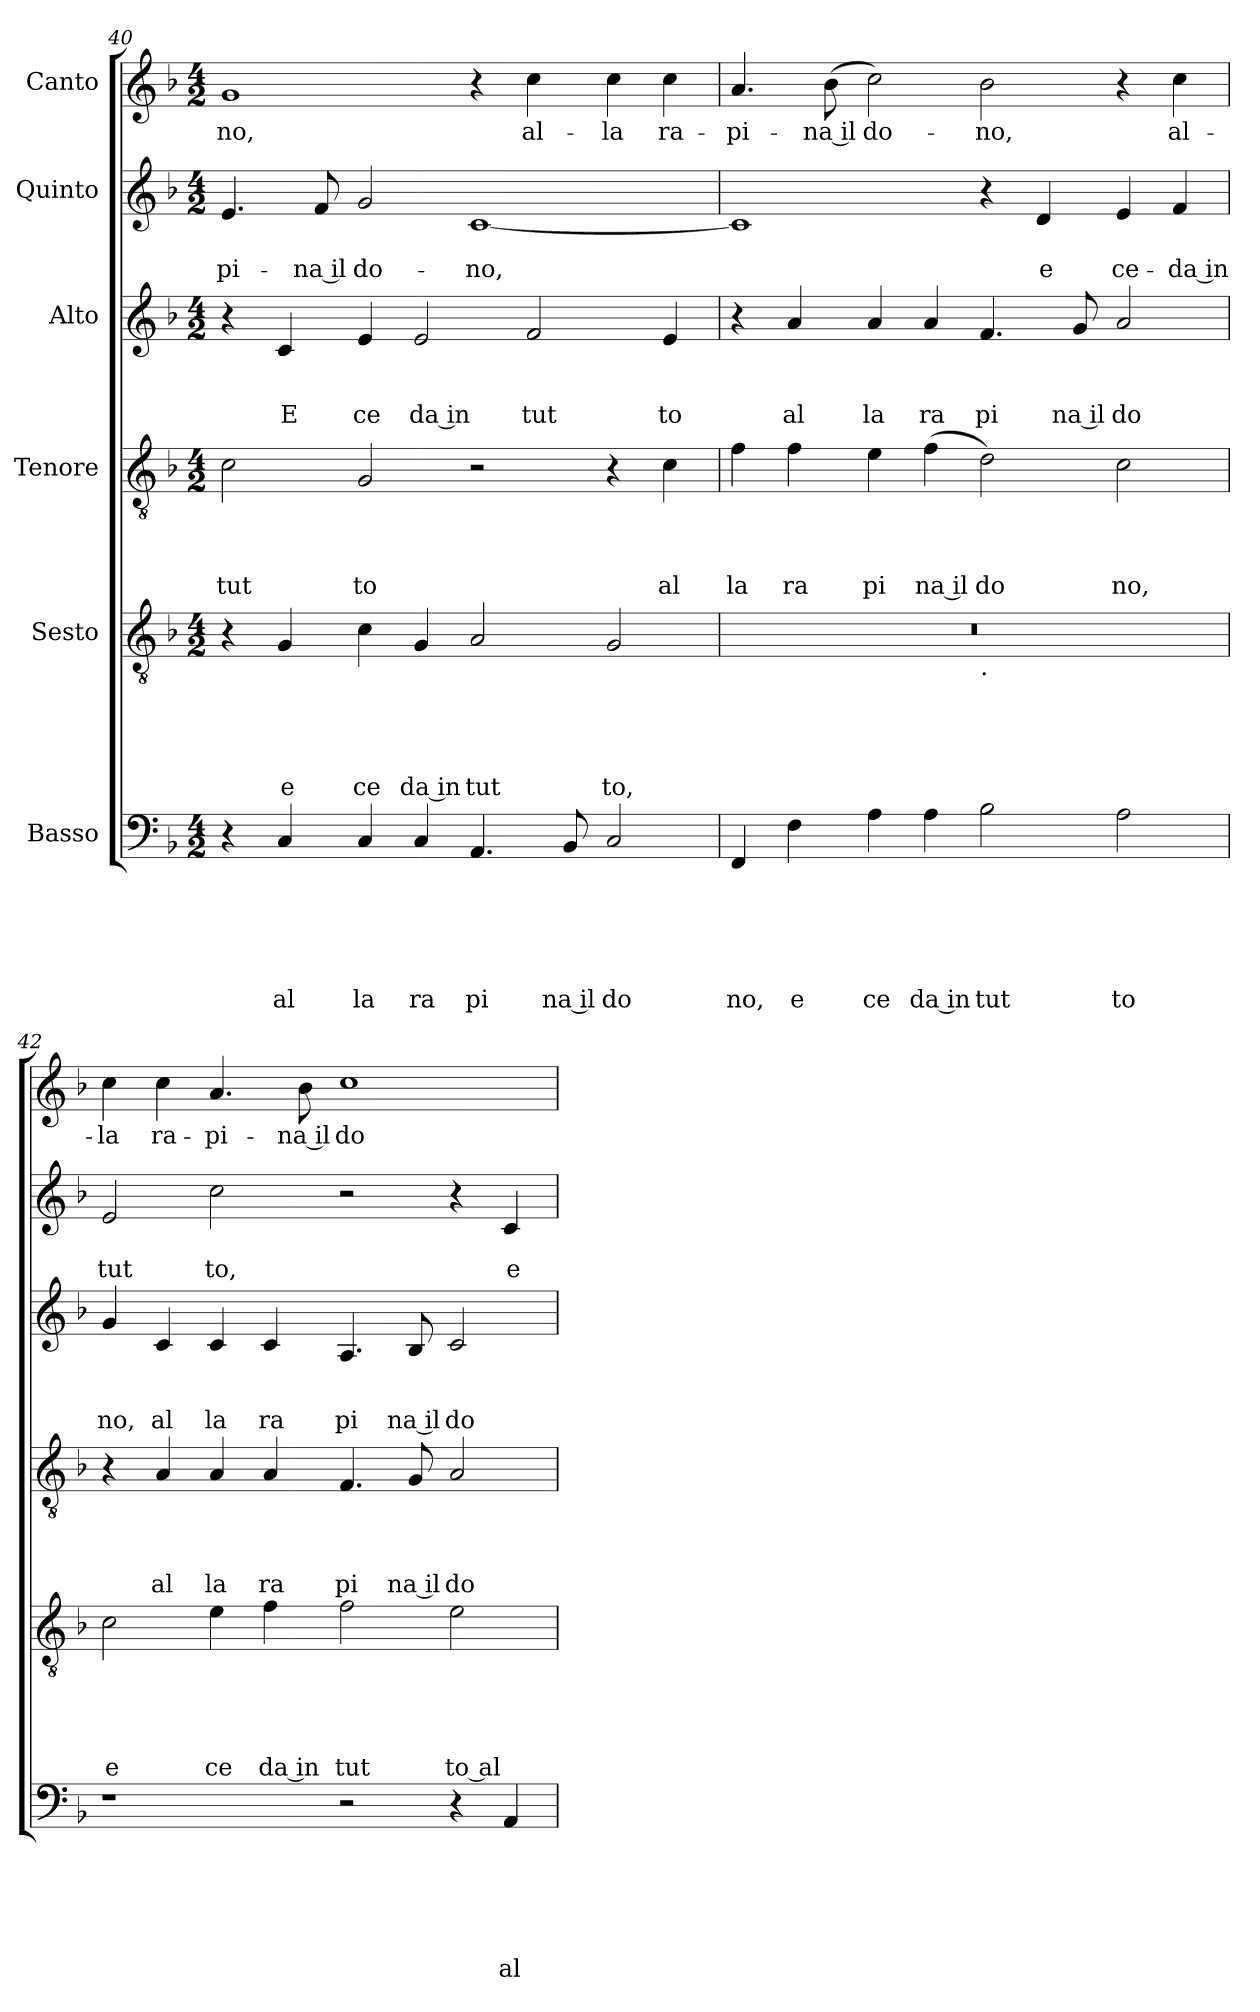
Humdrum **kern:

**kern	**text	**text	**text	**text	**text	**text	**kern	**text	**text	**text	**text	**text	**kern	**text	**text	**text	**text	**kern	**text	**text	**text	**kern	**text	**text	**kern	**text
*part6	*part6	*part6	*part6	*part6	*part6	*part6	*part5	*part5	*part5	*part5	*part5	*part5	*part4	*part4	*part4	*part4	*part4	*part3	*part3	*part3	*part3	*part2	*part2	*part2	*part1	*part1
*staff6	*staff6	*staff6	*staff6	*staff6	*staff6	*staff6	*staff5	*staff5	*staff5	*staff5	*staff5	*staff5	*staff4	*staff4	*staff4	*staff4	*staff4	*staff3	*staff3	*staff3	*staff3	*staff2	*staff2	*staff2	*staff1	*staff1
*I"Basso	*	*	*	*	*	*	*I"Sesto	*	*	*	*	*	*I"Tenore	*	*	*	*	*I"Alto	*	*	*	*I"Quinto	*	*	*I"Canto	*
*clefF4	*	*	*	*	*	*	*clefGv2	*	*	*	*	*	*clefGv2	*	*	*	*	*clefG2	*	*	*	*clefG2	*	*	*clefG2	*
*k[b-]	*	*	*	*	*	*	*k[b-]	*	*	*	*	*	*k[b-]	*	*	*	*	*k[b-]	*	*	*	*k[b-]	*	*	*k[b-]	*
*F:	*	*	*	*	*	*	*F:	*	*	*	*	*	*F:	*	*	*	*	*F:	*	*	*	*F:	*	*	*F:	*
*M4/2	*	*	*	*	*	*	*M4/2	*	*	*	*	*	*M4/2	*	*	*	*	*M4/2	*	*	*	*M4/2	*	*	*M4/2	*
=40	=40	=40	=40	=40	=40	=40	=40	=40	=40	=40	=40	=40	=40	=40	=40	=40	=40	=40	=40	=40	=40	=40	=40	=40	=40	=40
!	!	!	!	!	!	!	!	!	!	!	!	!	!	!	!	!	!LO:LY:b	!	!	!	!	!	!	!LO:LY:b	!	!LO:LY:b
4r	.	.	.	.	.	.	4r	.	.	.	.	.	2c\	.	.	.	tut	4r	.	.	.	4.e/	.	-pi-	1g	-no,
!	!	!	!	!	!	!LO:LY:b	!	!	!	!	!	!LO:LY:b	!	!	!	!	!	!	!	!	!LO:LY:b	!	!	!	!	!
4C/	.	.	.	.	.	al	4G/	.	.	.	.	e	.	.	.	.	.	4c/	.	.	E	.	.	.	.	.
!	!	!	!	!	!	!	!	!	!	!	!	!	!	!	!	!	!	!	!	!	!	!	!	!LO:LY:b:rj	!	!
.	.	.	.	.	.	.	.	.	.	.	.	.	.	.	.	.	.	.	.	.	.	8f/	.	-na il	.	.
!	!	!	!	!	!	!LO:LY:b	!	!	!	!	!	!LO:LY:b	!	!	!	!	!LO:LY:b	!	!	!	!LO:LY:b	!	!	!LO:LY:b	!	!
4C/	.	.	.	.	.	la	4c\	.	.	.	.	ce	2G/	.	.	.	to	4e/	.	.	ce	2g/	.	do-	.	.
!	!	!	!	!	!	!LO:LY:b	!	!	!	!	!	!LO:LY:b:rj	!	!	!	!	!	!	!	!	!LO:LY:b:rj	!	!	!	!	!
4C/	.	.	.	.	.	ra	4G/	.	.	.	.	da in	.	.	.	.	.	2e/	.	.	da in	.	.	.	.	.
!	!	!	!	!	!	!LO:LY:b	!	!	!	!	!	!LO:LY:b	!	!	!	!	!	!	!	!	!	!	!	!LO:LY:b	!	!
4.AA/	.	.	.	.	.	pi	2A/	.	.	.	.	tut	2r	.	.	.	.	.	.	.	.	[<1c	.	-no,	4r	.
!	!	!	!	!	!	!	!	!	!	!	!	!	!	!	!	!	!	!	!	!	!LO:LY:b	!	!	!	!	!LO:LY:b
.	.	.	.	.	.	.	.	.	.	.	.	.	.	.	.	.	.	2f/	.	.	tut	.	.	.	4cc\	al-
!	!	!	!	!	!	!LO:LY:b:rj	!	!	!	!	!	!	!	!	!	!	!	!	!	!	!	!	!	!	!	!
8BB-/	.	.	.	.	.	na il	.	.	.	.	.	.	.	.	.	.	.	.	.	.	.	.	.	.	.	.
!	!	!	!	!	!	!LO:LY:b	!	!	!	!	!	!LO:LY:b	!	!	!	!	!	!	!	!	!	!	!	!	!	!LO:LY:b
2C/	.	.	.	.	.	do	2G/	.	.	.	.	to,	4r	.	.	.	.	.	.	.	.	.	.	.	4cc\	-la
!	!	!	!	!	!	!	!	!	!	!	!	!	!	!	!	!	!LO:LY:b	!	!	!	!LO:LY:b	!	!	!	!	!LO:LY:b
.	.	.	.	.	.	.	.	.	.	.	.	.	4c\	.	.	.	al	4e/	.	.	to	.	.	.	4cc\	ra-
=41	=41	=41	=41	=41	=41	=41	=41	=41	=41	=41	=41	=41	=41	=41	=41	=41	=41	=41	=41	=41	=41	=41	=41	=41	=41	=41
!	!	!	!	!	!	!LO:LY:b	!	!	!	!	!	!	!	!	!	!	!LO:LY:b	!	!	!	!	!	!	!	!	!LO:LY:b
*	*	*	*	*	*	*	*^	*	*	*	*	*	*	*	*	*	*	*	*	*	*	*	*	*	*	*
4FF/	.	.	.	.	.	no,	0r	1ryy	.	.	.	.	.	4f\	.	.	.	la	4r	.	.	.	1c]	.	.	4.a/	-pi-
!	!	!	!	!	!	!LO:LY:b	!	!	!	!	!	!	!	!	!	!	!	!LO:LY:b	!	!	!	!LO:LY:b	!	!	!	!	!
4F\	.	.	.	.	.	e	.	.	.	.	.	.	.	4f\	.	.	.	ra	4a/	.	.	al	.	.	.	.	.
!	!	!	!	!	!	!	!	!	!	!	!	!	!	!	!	!	!	!	!	!	!	!	!	!	!	!	!LO:LY:b:rj
.	.	.	.	.	.	.	.	.	.	.	.	.	.	.	.	.	.	.	.	.	.	.	.	.	.	(<8b-\	-na il
!	!	!	!	!	!	!LO:LY:b	!	!	!	!	!	!	!	!	!	!	!	!LO:LY:b	!	!	!	!LO:LY:b	!	!	!	!	!LO:LY:b
4A\	.	.	.	.	.	ce	.	.	.	.	.	.	.	4e\	.	.	.	pi	4a/	.	.	la	.	.	.	2cc\)	do-
!	!	!	!	!	!	!LO:LY:b:rj	!	!	!	!	!	!	!	!	!	!	!	!LO:LY:b:rj	!	!	!	!LO:LY:b	!	!	!	!	!
4A\	.	.	.	.	.	da in	.	.	.	.	.	.	.	(<4f\	.	.	.	na il	4a/	.	.	ra	.	.	.	.	.
!	!	!	!	!	!	!	!	!LO:TX:b:t=.	!	!	!	!	!	!	!	!	!	!	!	!	!	!	!	!	!	!	!
!	!	!	!	!	!	!LO:LY:b	!	!	!	!	!	!	!	!	!	!	!	!LO:LY:b	!	!	!	!LO:LY:b	!	!	!	!	!LO:LY:b
2B-\	.	.	.	.	.	tut	.	1ryy	.	.	.	.	.	2d\)	.	.	.	do	4.f/	.	.	pi	4r	.	.	2b-\	-no,
!	!	!	!	!	!	!	!	!	!	!	!	!	!	!	!	!	!	!	!	!	!	!	!	!	!LO:LY:b	!	!
.	.	.	.	.	.	.	.	.	.	.	.	.	.	.	.	.	.	.	.	.	.	.	4d/	.	e	.	.
!	!	!	!	!	!	!	!	!	!	!	!	!	!	!	!	!	!	!	!	!	!	!LO:LY:b:rj	!	!	!	!	!
.	.	.	.	.	.	.	.	.	.	.	.	.	.	.	.	.	.	.	8g/	.	.	na il	.	.	.	.	.
!	!	!	!	!	!	!LO:LY:b	!	!	!	!	!	!	!	!	!	!	!	!LO:LY:b	!	!	!	!LO:LY:b	!	!	!LO:LY:b	!	!
2A\	.	.	.	.	.	to	.	.	.	.	.	.	.	2c\	.	.	.	no,	2a/	.	.	do	4e/	.	ce-	4r	.
!	!	!	!	!	!	!	!	!	!	!	!	!	!	!	!	!	!	!	!	!	!	!	!	!	!LO:LY:b:rj	!	!LO:LY:b
.	.	.	.	.	.	.	.	.	.	.	.	.	.	.	.	.	.	.	.	.	.	.	4f/	.	-da in	4cc\	al-
!!LO:LB:g=z
=42	=42	=42	=42	=42	=42	=42	=42	=42	=42	=42	=42	=42	=42	=42	=42	=42	=42	=42	=42	=42	=42	=42	=42	=42	=42	=42	=42
!	!	!	!	!	!	!	!	!	!	!	!	!	!LO:LY:b	!	!	!	!	!	!	!	!	!LO:LY:b	!	!	!LO:LY:b	!	!LO:LY:b
*	*	*	*	*	*	*	*v	*v	*	*	*	*	*	*	*	*	*	*	*	*	*	*	*	*	*	*	*
1r	.	.	.	.	.	.	2c\	.	.	.	.	e	4r	.	.	.	.	4g/	.	.	no,	2e/	.	tut	4cc\	-la
!	!	!	!	!	!	!	!	!	!	!	!	!	!	!	!	!	!LO:LY:b	!	!	!	!LO:LY:b	!	!	!	!	!LO:LY:b
.	.	.	.	.	.	.	.	.	.	.	.	.	4A/	.	.	.	al	4c/	.	.	al	.	.	.	4cc\	ra-
!	!	!	!	!	!	!	!	!	!	!	!	!LO:LY:b	!	!	!	!	!LO:LY:b	!	!	!	!LO:LY:b	!	!	!LO:LY:b	!	!LO:LY:b
.	.	.	.	.	.	.	4e\	.	.	.	.	ce	4A/	.	.	.	la	4c/	.	.	la	2cc\	.	to,	4.a/	-pi-
!	!	!	!	!	!	!	!	!	!	!	!	!LO:LY:b:rj	!	!	!	!	!LO:LY:b	!	!	!	!LO:LY:b	!	!	!	!	!
.	.	.	.	.	.	.	4f\	.	.	.	.	da in	4A/	.	.	.	ra	4c/	.	.	ra	.	.	.	.	.
!	!	!	!	!	!	!	!	!	!	!	!	!	!	!	!	!	!	!	!	!	!	!	!	!	!	!LO:LY:b:rj
.	.	.	.	.	.	.	.	.	.	.	.	.	.	.	.	.	.	.	.	.	.	.	.	.	8b-\	-na il
!	!	!	!	!	!	!	!	!	!	!	!	!LO:LY:b	!	!	!	!	!LO:LY:b	!	!	!	!LO:LY:b	!	!	!	!	!LO:LY:b
2r	.	.	.	.	.	.	2f\	.	.	.	.	tut	4.F/	.	.	.	pi	4.A/	.	.	pi	2r	.	.	1cc	do-
!	!	!	!	!	!	!	!	!	!	!	!	!	!	!	!	!	!LO:LY:b:rj	!	!	!	!LO:LY:b:rj	!	!	!	!	!
.	.	.	.	.	.	.	.	.	.	.	.	.	8G/	.	.	.	na il	8B-/	.	.	na il	.	.	.	.	.
!	!	!	!	!	!	!	!	!	!	!	!	!LO:LY:b:rj	!	!	!	!	!LO:LY:b	!	!	!	!LO:LY:b	!	!	!	!	!
4r	.	.	.	.	.	.	2e\	.	.	.	.	to al	2A/	.	.	.	do	2c/	.	.	do	4r	.	.	.	.
!	!	!	!	!	!	!LO:LY:b	!	!	!	!	!	!	!	!	!	!	!	!	!	!	!	!	!	!LO:LY:b	!	!
4AA/	.	.	.	.	.	al	.	.	.	.	.	.	.	.	.	.	.	.	.	.	.	4c/	.	e	.	.
=	=	=	=	=	=	=	=	=	=	=	=	=	=	=	=	=	=	=	=	=	=	=	=	=	=	=
*-	*-	*-	*-	*-	*-	*-	*-	*-	*-	*-	*-	*-	*-	*-	*-	*-	*-	*-	*-	*-	*-	*-	*-	*-	*-	*-
